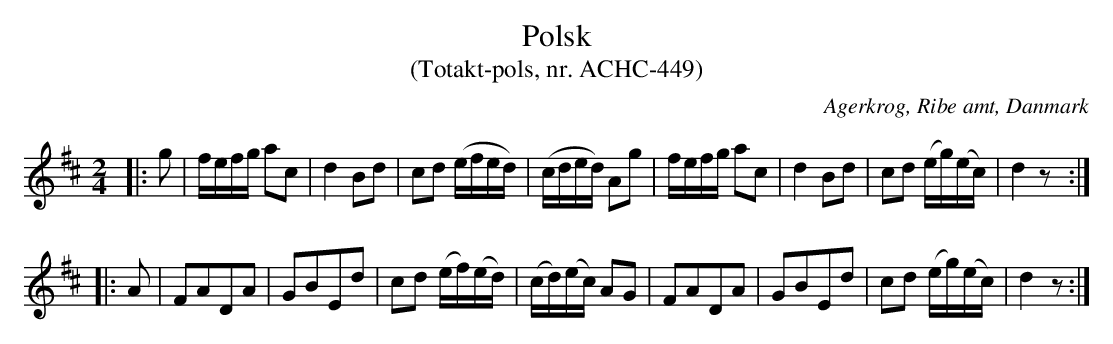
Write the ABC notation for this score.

X:1
T:Polsk
T:(Totakt-pols, nr. ACHC-449)
O:Agerkrog, Ribe amt, Danmark
M:2/4
L:1/8
K:D
|: g | f/e/f/g/ ac | d2 Bd | cd (e/f/e/d/) | (c/d/e/d/) Ag | f/e/f/g/ ac | d2 Bd | cd (e/g/)(e/c/) | d2 z :|
|: A | FADA | GBEd | cd (e/f/)(e/d/) | (c/d/)(e/c/) AG | FADA | GBEd | cd (e/g/)(e/c/) | d2 z  :|
